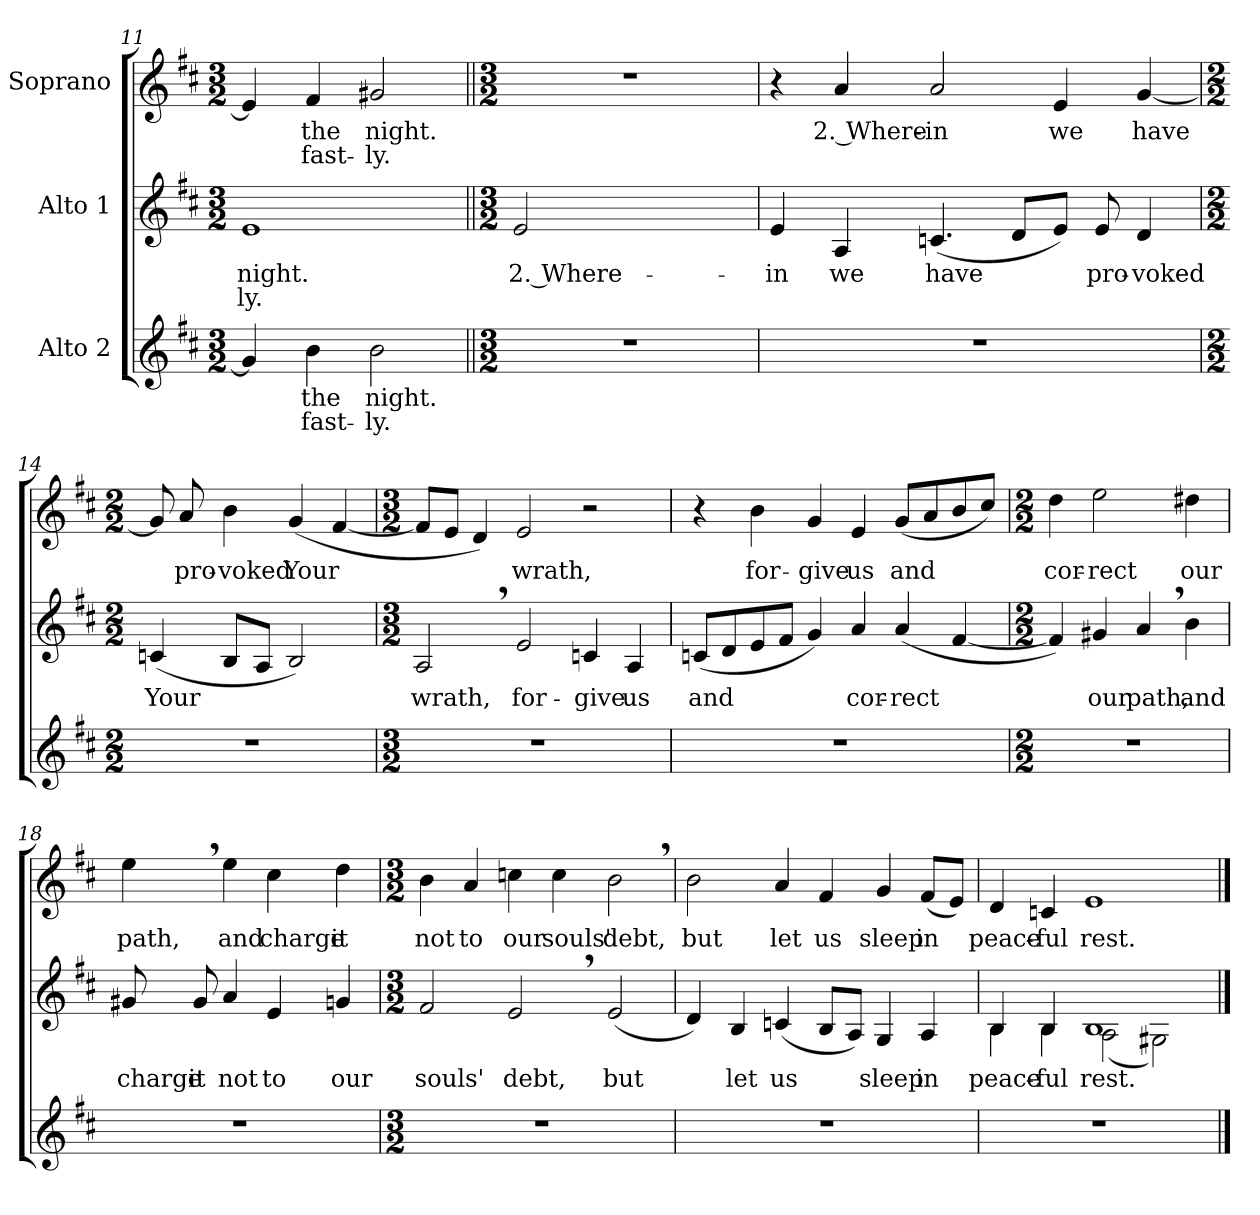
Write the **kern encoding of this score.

**kern	**text	**text	**kern	**text	**text	**kern	**text	**text
*part3	*part3	*part3	*part2	*part2	*part2	*part1	*part1	*part1
*staff3	*staff3	*staff3	*staff2	*staff2	*staff2	*staff1	*staff1	*staff1
*I"Alto 2	*	*	*I"Alto 1	*	*	*I"Soprano	*	*
*clefG2	*	*	*clefG2	*	*	*clefG2	*	*
*k[f#c#]	*	*	*k[f#c#]	*	*	*k[f#c#]	*	*
*b:	*	*	*b:	*	*	*b:	*	*
*M3/2	*	*	*M3/2	*	*	*M3/2	*	*
=11	=11	=11	=11	=11	=11	=11	=11	=11
!	!	!	!	!LO:LY:b	!LO:LY:b	!	!	!
4g#/]	.	.	1e	night.	-ly.	4e/]	.	.
!	!LO:LY:b	!LO:LY:b	!	!	!	!	!LO:LY:b	!LO:LY:b
4b\	the	-fast-	.	.	.	4f#/	the	-fast-
!	!LO:LY:b	!LO:LY:b	!	!	!	!	!LO:LY:b	!LO:LY:b
2b\	night.	-ly.	.	.	.	2g#X/	night.	-ly.
!!LO:LB:g=z
=12||	=12||	=12||	=12||	=12||	=12||	=12||	=12||	=12||
*M3/2	*	*	*M3/2	*	*	*M3/2	*	*
!	!	!	!	!LO:LY:b	!	!	!	!
1.r	.	.	2e/	2. Where-	.	1.r	.	.
.	.	.	1ryy	.	.	.	.	.
=13	=13	=13	=13	=13	=13	=13	=13	=13
!	!	!	!	!LO:LY:b	!	!	!	!
1.r	.	.	4e/	-in	.	4r	.	.
!	!	!	!	!LO:LY:b	!	!	!LO:LY:b	!
.	.	.	4A/	we	.	4a/	2. Where-	.
!	!	!	!	!LO:LY:b	!	!	!LO:LY:b	!
.	.	.	(<4.cn/	have	.	2a/	-in	.
.	.	.	8d/L	.	.	.	.	.
!	!	!	!	!	!	!	!LO:LY:b	!
.	.	.	8e/J)	.	.	4e/	we	.
!	!	!	!	!LO:LY:b	!	!	!	!
.	.	.	8e/	pro-	.	.	.	.
!	!	!	!	!LO:LY:b	!	!	!LO:LY:b	!
.	.	.	4d/	-voked	.	[4g/	have	.
=14	=14	=14	=14	=14	=14	=14	=14	=14
*M2/2	*	*	*M2/2	*	*	*M2/2	*	*
!	!	!	!	!LO:LY:b	!	!	!	!
1r	.	.	(<4cn/	Your	.	8g/]	.	.
!	!	!	!	!	!	!	!LO:LY:b	!
.	.	.	.	.	.	8a/	pro-	.
!	!	!	!	!	!	!	!LO:LY:b	!
.	.	.	8B/L	.	.	4b\	-voked	.
.	.	.	8A/J	.	.	.	.	.
!	!	!	!	!	!	!	!LO:LY:b	!
.	.	.	2B/)	.	.	(<4g/	Your	.
.	.	.	.	.	.	[4f#/	.	.
=15	=15	=15	=15	=15	=15	=15	=15	=15
*M3/2	*	*	*M3/2	*	*	*M3/2	*	*
!	!	!	!	!LO:LY:b	!	!	!	!
1.r	.	.	2A,>/	wrath,	.	8f#/L]	.	.
.	.	.	.	.	.	8e/J	.	.
.	.	.	.	.	.	4d/)	.	.
!	!	!	!	!LO:LY:b	!	!	!LO:LY:b	!
.	.	.	2e/	for-	.	2e/	wrath,	.
!	!	!	!	!LO:LY:b	!	!	!	!
.	.	.	4cn/	-give	.	2r	.	.
!	!	!	!	!LO:LY:b	!	!	!	!
.	.	.	4A/	us	.	.	.	.
!!LO:LB:g=z
=16	=16	=16	=16	=16	=16	=16	=16	=16
!	!	!	!	!LO:LY:b	!	!	!	!
1.r	.	.	(<8cn/L	and	.	4r	.	.
.	.	.	8d/	.	.	.	.	.
!	!	!	!	!	!	!	!LO:LY:b	!
.	.	.	8e/	.	.	4b\	for-	.
.	.	.	8f#/J	.	.	.	.	.
!	!	!	!	!	!	!	!LO:LY:b	!
.	.	.	4g/)	.	.	4g/	-give	.
!	!	!	!	!LO:LY:b	!	!	!LO:LY:b	!
.	.	.	4a/	cor-	.	4e/	us	.
!	!	!	!	!LO:LY:b	!	!	!LO:LY:b	!
.	.	.	(<4a/	-rect	.	(<8g/L	and	.
.	.	.	.	.	.	8a/	.	.
.	.	.	[4f#/	.	.	8b/	.	.
.	.	.	.	.	.	8cc#/J)	.	.
=17	=17	=17	=17	=17	=17	=17	=17	=17
*M2/2	*	*	*M2/2	*	*	*M2/2	*	*
!	!	!	!	!	!	!	!LO:LY:b	!
1r	.	.	4f#/])	.	.	4dd\	cor-	.
!	!	!	!	!LO:LY:b	!	!	!LO:LY:b	!
.	.	.	4g#X/	our	.	2ee\	-rect	.
!	!	!	!	!LO:LY:b	!	!	!	!
.	.	.	4a,>/	path,	.	.	.	.
!	!	!	!	!LO:LY:b	!	!	!LO:LY:b	!
.	.	.	4b\	and	.	4dd#X\	our	.
=18	=18	=18	=18	=18	=18	=18	=18	=18
!	!	!	!	!LO:LY:b	!	!	!LO:LY:b	!
1r	.	.	8g#X/	charge	.	4ee,>\	path,	.
!	!	!	!	!LO:LY:b	!	!	!	!
.	.	.	8g#/	it	.	.	.	.
!	!	!	!	!LO:LY:b	!	!	!LO:LY:b	!
.	.	.	4a/	not	.	4ee\	and	.
!	!	!	!	!LO:LY:b	!	!	!LO:LY:b	!
.	.	.	4e/	to	.	4cc#\	charge	.
!	!	!	!	!LO:LY:b	!	!	!LO:LY:b	!
.	.	.	4gn/	our	.	4dd\	it	.
!!LO:LB:g=z
=19	=19	=19	=19	=19	=19	=19	=19	=19
*M3/2	*	*	*M3/2	*	*	*M3/2	*	*
!	!	!	!	!LO:LY:b	!	!	!LO:LY:b	!
1.r	.	.	2f#/	souls'	.	4b\	not	.
!	!	!	!	!	!	!	!LO:LY:b	!
.	.	.	.	.	.	4a/	to	.
!	!	!	!	!LO:LY:b	!	!	!LO:LY:b	!
.	.	.	2e,>/	debt,	.	4ccn\	our	.
!	!	!	!	!	!	!	!LO:LY:b	!
.	.	.	.	.	.	4cc\	souls'	.
!	!	!	!	!LO:LY:b	!	!	!LO:LY:b	!
.	.	.	(<2e/	but	.	2b,>\	debt,	.
=20	=20	=20	=20	=20	=20	=20	=20	=20
!	!	!	!	!	!	!	!LO:LY:b	!
1.r	.	.	4d/)	.	.	2b\	but	.
!	!	!	!	!LO:LY:b	!	!	!	!
.	.	.	4B/	let	.	.	.	.
!	!	!	!	!LO:LY:b	!	!	!LO:LY:b	!
.	.	.	(<4cn/	us	.	4a/	let	.
!	!	!	!	!	!	!	!LO:LY:b	!
.	.	.	8B/L	.	.	4f#/	us	.
.	.	.	8A/J)	.	.	.	.	.
!	!	!	!	!LO:LY:b	!	!	!LO:LY:b	!
.	.	.	4G/	sleep	.	4g/	sleep	.
!	!	!	!	!LO:LY:b	!	!	!LO:LY:b	!
.	.	.	4A/	in	.	(<8f#/L	in	.
.	.	.	.	.	.	8e/J)	.	.
=21	=21	=21	=21	=21	=21	=21	=21	=21
!	!	!	!	!LO:LY:b	!	!	!LO:LY:b	!
*	*	*	*^	*	*	*	*	*
1.r	.	.	4B/	4B\	peace-	.	4d/	peace-	.
!	!	!	!	!	!LO:LY:b	!	!	!LO:LY:b	!
.	.	.	4B/	4B\	-ful	.	4cn/	-ful	.
!	!	!	!	!	!LO:LY:b	!	!	!LO:LY:b	!
.	.	.	1B	(<2A\	rest.	.	1e	rest.	.
.	.	.	.	2G#X\)	.	.	.	.	.
*	*	*	*v	*v	*	*	*	*	*
==	==	==	==	==	==	==	==	==
*-	*-	*-	*-	*-	*-	*-	*-	*-
